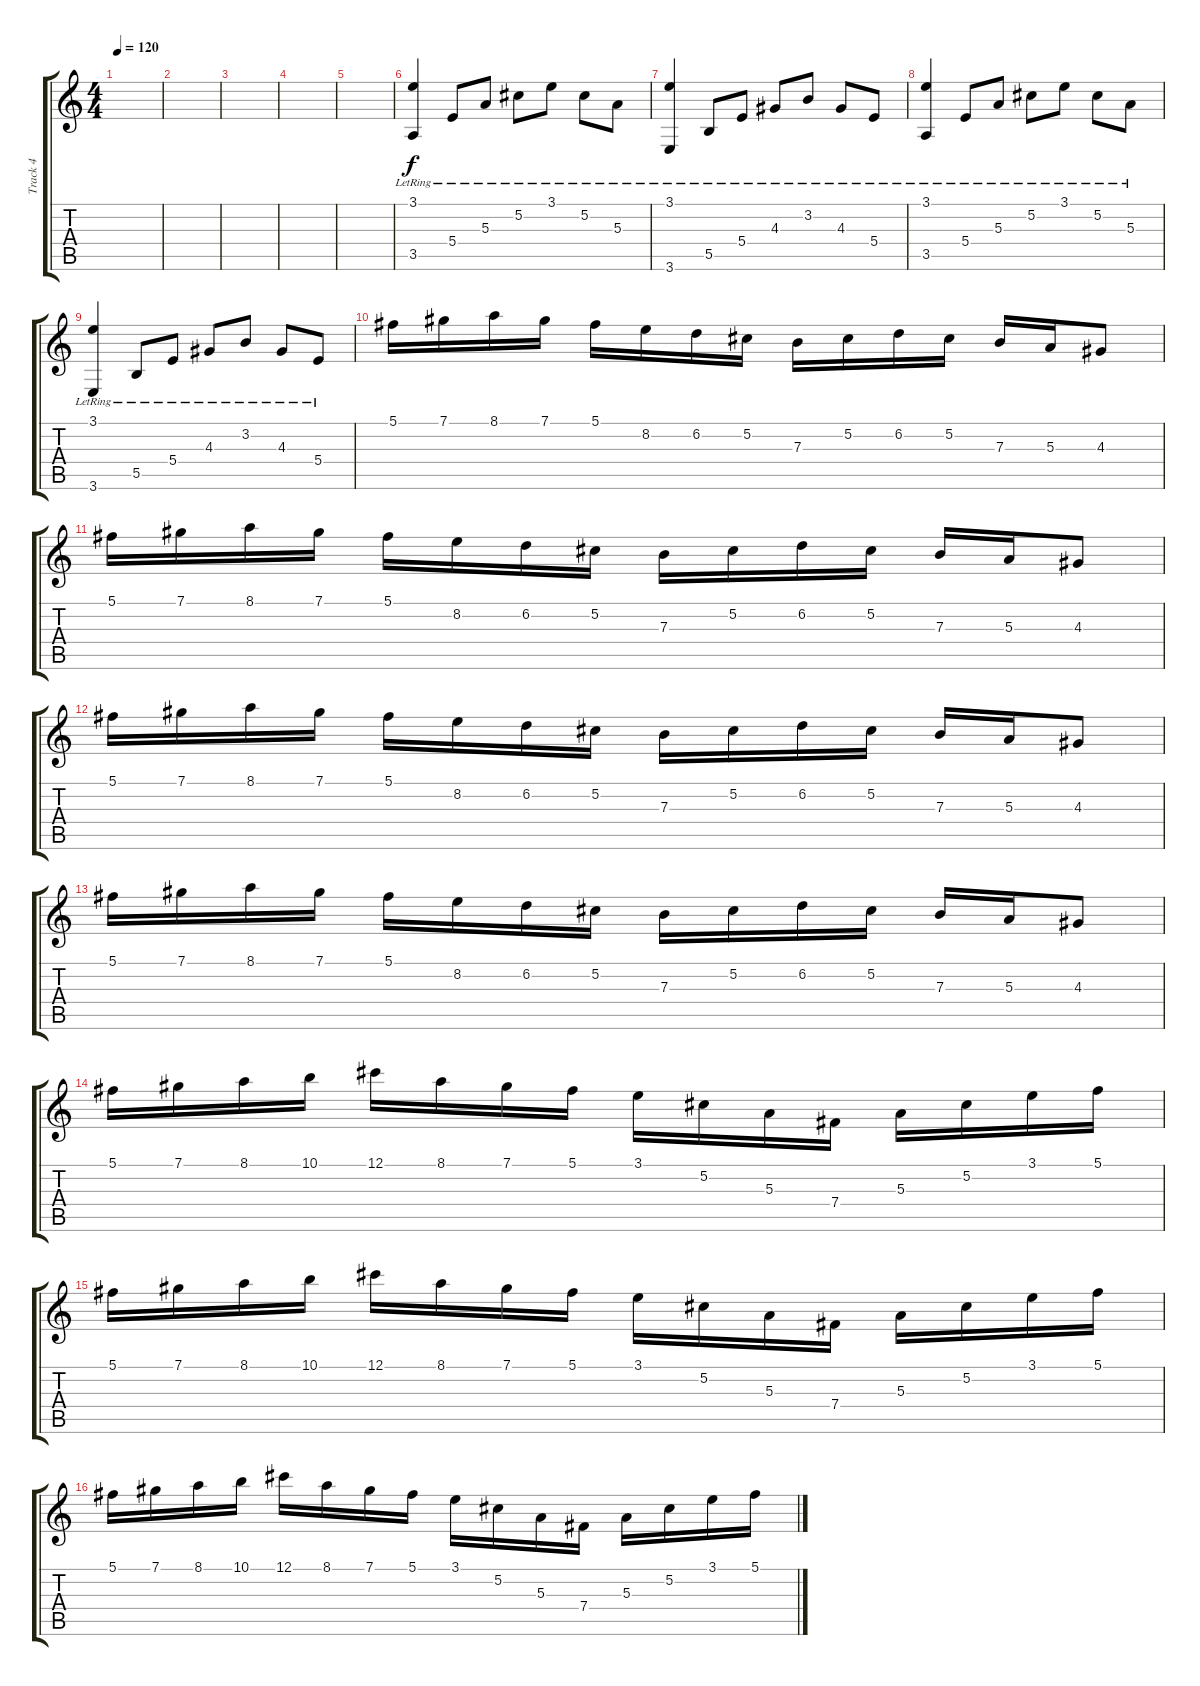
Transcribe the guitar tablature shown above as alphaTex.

\track ("Track 4" "Track 4") {instrument acousticguitarsteel}
\staff {score tabs}
\tuning (Db4 Ab3 E3 B2 Gb2 Db2) {hide}
\ts (4 4)
\tempo 120
\clef g2
\ks c
|
|
|
|
|
(3.1{lr} 3.5{lr}).4 5.4{lr}.8 5.3{lr}.8 5.2{lr}.8 3.1{lr}.8 5.2{lr}.8 5.3{lr}.8 |
(3.1{lr} 3.6{lr}).4 5.5{lr}.8 5.4{lr}.8 4.3{lr}.8 3.2{lr}.8 4.3{lr}.8 5.4{lr}.8 |
(3.1{lr} 3.5{lr}).4 5.4{lr}.8 5.3{lr}.8 5.2{lr}.8 3.1{lr}.8 5.2{lr}.8 5.3{lr}.8 |
(3.1{lr} 3.6{lr}).4 5.5{lr}.8 5.4{lr}.8 4.3{lr}.8 3.2{lr}.8 4.3{lr}.8 5.4{lr}.8 |
5.1.16 7.1.16 8.1.16 7.1.16 5.1.16 8.2.16 6.2.16 5.2.16 7.3.16 5.2.16 6.2.16 5.2.16 7.3.16 5.3.16 4.3.8 |
5.1.16 7.1.16 8.1.16 7.1.16 5.1.16 8.2.16 6.2.16 5.2.16 7.3.16 5.2.16 6.2.16 5.2.16 7.3.16 5.3.16 4.3.8 |
5.1.16 7.1.16 8.1.16 7.1.16 5.1.16 8.2.16 6.2.16 5.2.16 7.3.16 5.2.16 6.2.16 5.2.16 7.3.16 5.3.16 4.3.8 |
5.1.16 7.1.16 8.1.16 7.1.16 5.1.16 8.2.16 6.2.16 5.2.16 7.3.16 5.2.16 6.2.16 5.2.16 7.3.16 5.3.16 4.3.8 |
5.1.16 7.1.16 8.1.16 10.1.16 12.1.16 8.1.16 7.1.16 5.1.16 3.1.16 5.2.16 5.3.16 7.4.16 5.3.16 5.2.16 3.1.16 5.1.16 |
5.1.16 7.1.16 8.1.16 10.1.16 12.1.16 8.1.16 7.1.16 5.1.16 3.1.16 5.2.16 5.3.16 7.4.16 5.3.16 5.2.16 3.1.16 5.1.16 |
5.1.16 7.1.16 8.1.16 10.1.16 12.1.16 8.1.16 7.1.16 5.1.16 3.1.16 5.2.16 5.3.16 7.4.16 5.3.16 5.2.16 3.1.16 5.1.16
